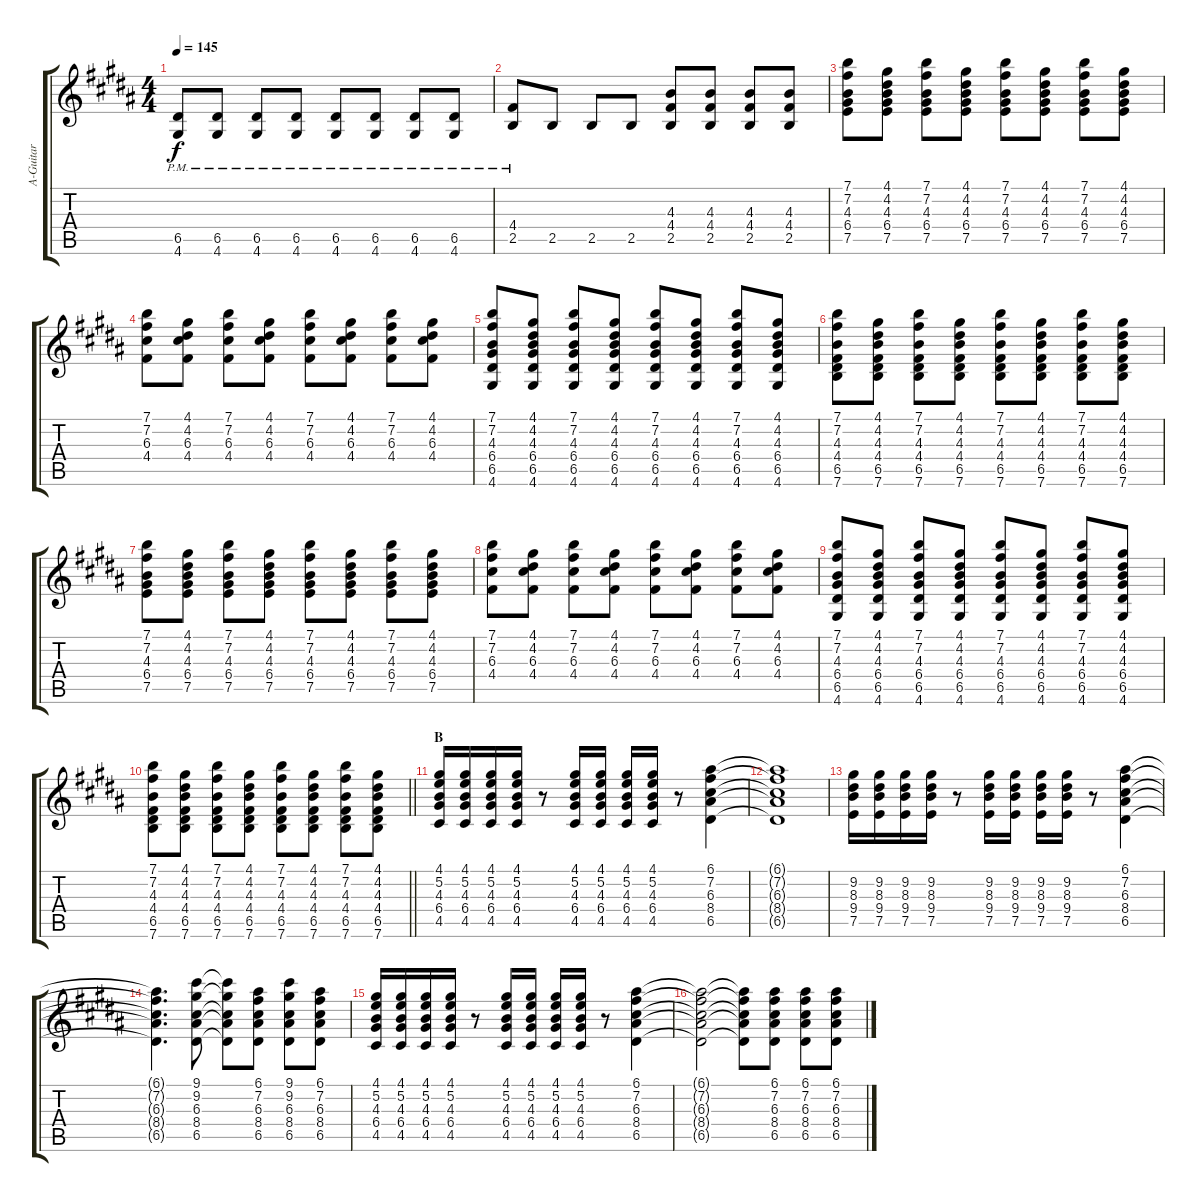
\track ("A-Guitar" "A-Guitar") {instrument acousticguitarsteel}
\staff {score tabs}
\tuning (E4 B3 G3 D3 A2 E2) {hide}
\ts (4 4)
\tempo 145
\clef g2
\ks b
(6.5{pm} 4.6{pm}).8{dy f} (6.5{pm} 4.6{pm}).8 (6.5{pm} 4.6{pm}).8 (6.5{pm} 4.6{pm}).8 (6.5{pm} 4.6{pm}).8 (6.5{pm} 4.6{pm}).8 (6.5{pm} 4.6{pm}).8 (6.5{pm} 4.6{pm}).8 |
(4.4{pm} 2.5{pm}).8 2.5.8 2.5.8 2.5.8 (4.3 4.4 2.5).8 (4.3 4.4 2.5).8 (4.3 4.4 2.5).8 (4.3 4.4 2.5).8 |
(7.1 7.2 4.3 6.4 7.5).8 (4.1 4.2 4.3 6.4 7.5).8 (7.1 7.2 4.3 6.4 7.5).8 (4.1 4.2 4.3 6.4 7.5).8 (7.1 7.2 4.3 6.4 7.5).8 (4.1 4.2 4.3 6.4 7.5).8 (7.1 7.2 4.3 6.4 7.5).8 (4.1 4.2 4.3 6.4 7.5).8 |
(7.1 7.2 6.3 4.4).8 (4.1 4.2 6.3 4.4).8 (7.1 7.2 6.3 4.4).8 (4.1 4.2 6.3 4.4).8 (7.1 7.2 6.3 4.4).8 (4.1 4.2 6.3 4.4).8 (7.1 7.2 6.3 4.4).8 (4.1 4.2 6.3 4.4).8 |
(7.1 7.2 4.3 6.4 6.5 4.6).8 (4.1 4.2 4.3 6.4 6.5 4.6).8 (7.1 7.2 4.3 6.4 6.5 4.6).8 (4.1 4.2 4.3 6.4 6.5 4.6).8 (7.1 7.2 4.3 6.4 6.5 4.6).8 (4.1 4.2 4.3 6.4 6.5 4.6).8 (7.1 7.2 4.3 6.4 6.5 4.6).8 (4.1 4.2 4.3 6.4 6.5 4.6).8 |
(7.1 7.2 4.3 4.4 6.5 7.6).8 (4.1 4.2 4.3 4.4 6.5 7.6).8 (7.1 7.2 4.3 4.4 6.5 7.6).8 (4.1 4.2 4.3 4.4 6.5 7.6).8 (7.1 7.2 4.3 4.4 6.5 7.6).8 (4.1 4.2 4.3 4.4 6.5 7.6).8 (7.1 7.2 4.3 4.4 6.5 7.6).8 (4.1 4.2 4.3 4.4 6.5 7.6).8 |
(7.1 7.2 4.3 6.4 7.5).8 (4.1 4.2 4.3 6.4 7.5).8 (7.1 7.2 4.3 6.4 7.5).8 (4.1 4.2 4.3 6.4 7.5).8 (7.1 7.2 4.3 6.4 7.5).8 (4.1 4.2 4.3 6.4 7.5).8 (7.1 7.2 4.3 6.4 7.5).8 (4.1 4.2 4.3 6.4 7.5).8 |
(7.1 7.2 6.3 4.4).8 (4.1 4.2 6.3 4.4).8 (7.1 7.2 6.3 4.4).8 (4.1 4.2 6.3 4.4).8 (7.1 7.2 6.3 4.4).8 (4.1 4.2 6.3 4.4).8 (7.1 7.2 6.3 4.4).8 (4.1 4.2 6.3 4.4).8 |
(7.1 7.2 4.3 6.4 6.5 4.6).8 (4.1 4.2 4.3 6.4 6.5 4.6).8 (7.1 7.2 4.3 6.4 6.5 4.6).8 (4.1 4.2 4.3 6.4 6.5 4.6).8 (7.1 7.2 4.3 6.4 6.5 4.6).8 (4.1 4.2 4.3 6.4 6.5 4.6).8 (7.1 7.2 4.3 6.4 6.5 4.6).8 (4.1 4.2 4.3 6.4 6.5 4.6).8 |
\barLineRight lightlight
(7.1 7.2 4.3 4.4 6.5 7.6).8 (4.1 4.2 4.3 4.4 6.5 7.6).8 (7.1 7.2 4.3 4.4 6.5 7.6).8 (4.1 4.2 4.3 4.4 6.5 7.6).8 (7.1 7.2 4.3 4.4 6.5 7.6).8 (4.1 4.2 4.3 4.4 6.5 7.6).8 (7.1 7.2 4.3 4.4 6.5 7.6).8 (4.1 4.2 4.3 4.4 6.5 7.6).8 |
\section ("" "B")
(4.1 5.2 4.3 6.4 4.5).16 (4.1 5.2 4.3 6.4 4.5).16 (4.1 5.2 4.3 6.4 4.5).16 (4.1 5.2 4.3 6.4 4.5).16 r.8 (4.1 5.2 4.3 6.4 4.5).16 (4.1 5.2 4.3 6.4 4.5).16 (4.1 5.2 4.3 6.4 4.5).16 (4.1 5.2 4.3 6.4 4.5).16 r.8 (6.1 7.2 6.3 8.4 6.5).4 |
(6.1{t} 7.2{t} 6.3{t} 8.4{t} 6.5{t}).1 |
(9.2 8.3 9.4 7.5).16 (9.2 8.3 9.4 7.5).16 (9.2 8.3 9.4 7.5).16 (9.2 8.3 9.4 7.5).16 r.8 (9.2 8.3 9.4 7.5).16 (9.2 8.3 9.4 7.5).16 (9.2 8.3 9.4 7.5).16 (9.2 8.3 9.4 7.5).16 r.8 (6.1 7.2 6.3 8.4 6.5).4 |
(6.1{t} 7.2{t} 6.3{t} 8.4{t} 6.5{t}).4{d} (9.1 9.2 6.3 8.4 6.5).8 (9.1{t} 9.2{t} 6.3{t} 8.4{t} 6.5{t}).8 (6.1 7.2 6.3 8.4 6.5).8 (9.1 9.2 6.3 8.4 6.5).8 (6.1 7.2 6.3 8.4 6.5).8 |
(4.1 5.2 4.3 6.4 4.5).16 (4.1 5.2 4.3 6.4 4.5).16 (4.1 5.2 4.3 6.4 4.5).16 (4.1 5.2 4.3 6.4 4.5).16 r.8 (4.1 5.2 4.3 6.4 4.5).16 (4.1 5.2 4.3 6.4 4.5).16 (4.1 5.2 4.3 6.4 4.5).16 (4.1 5.2 4.3 6.4 4.5).16 r.8 (6.1 7.2 6.3 8.4 6.5).4 |
(6.1{t} 7.2{t} 6.3{t} 8.4{t} 6.5{t}).2 (6.1{t} 7.2{t} 6.3{t} 8.4{t} 6.5{t}).8 (6.1 7.2 6.3 8.4 6.5).8 (6.1 7.2 6.3 8.4 6.5).8 (6.1 7.2 6.3 8.4 6.5).8
